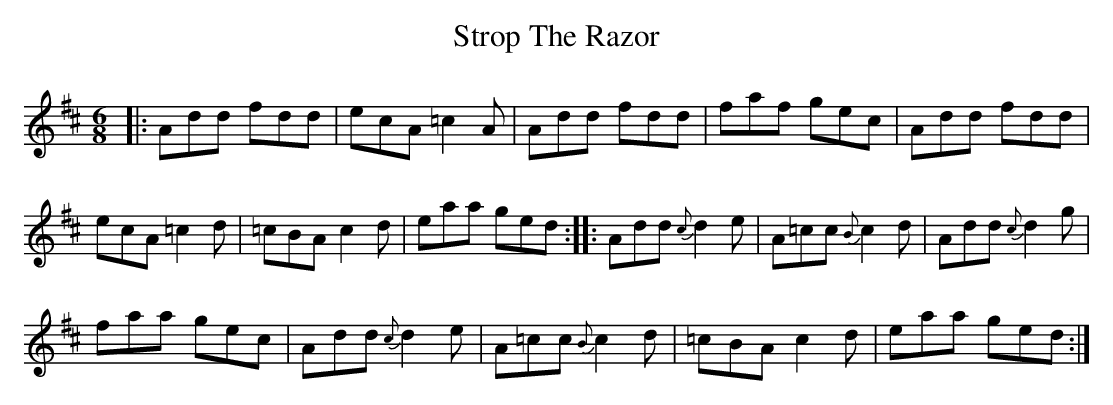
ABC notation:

X:1
T: Strop The Razor
M: 6/8
L: 1/8
K: Dmaj
|:Add fdd|ecA =c2A|Add fdd|faf gec|Add fdd|
ecA =c2d|=cBA c2d|eaa ged:|:Add {c}d2e|A=cc {B}c2d|Add{c}d2g|
faa gec|Add {c}d2e|A=cc {B}c2d|=cBA c2d|eaa ged:|
